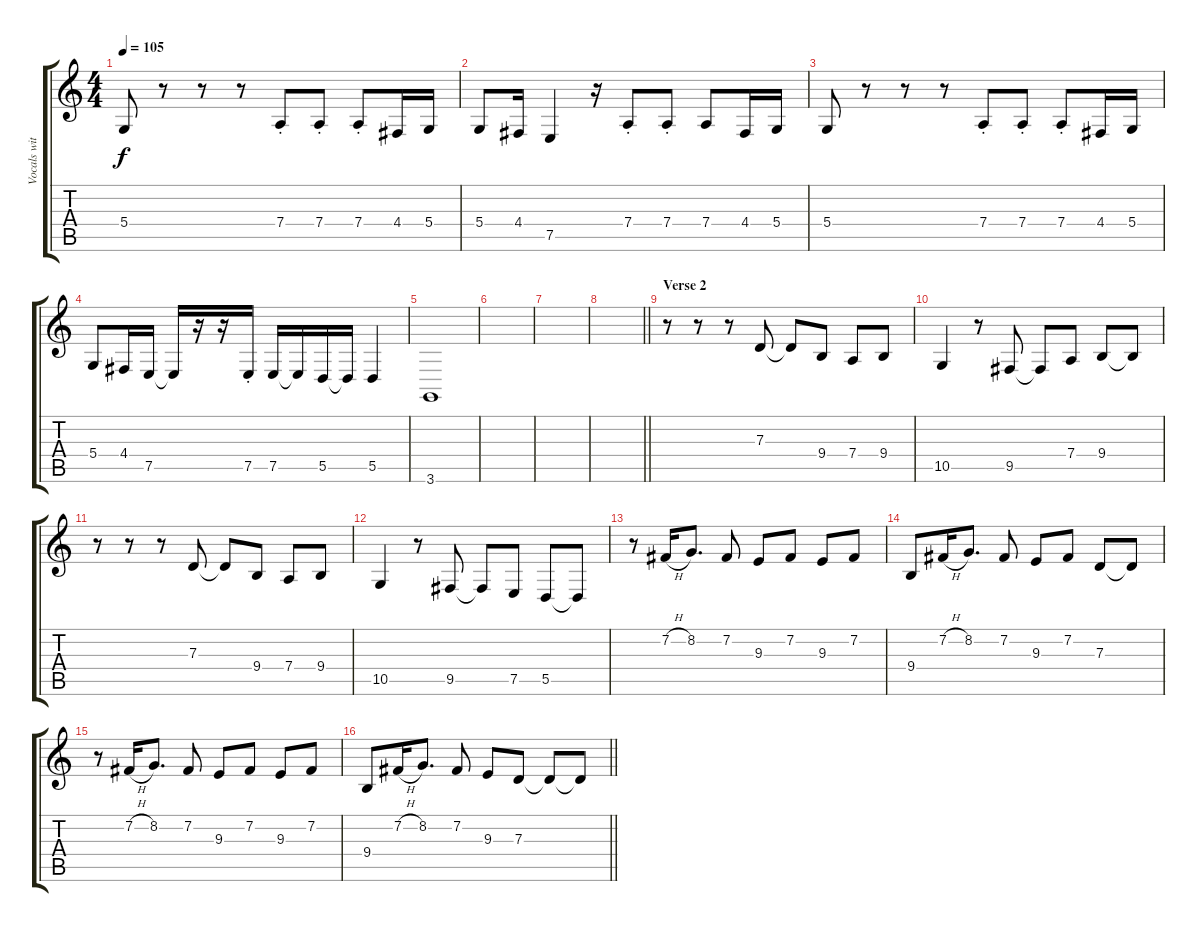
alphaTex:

\track ("Vocals with Lyrics" "Vocals wit") {instrument flute}
\staff {score tabs}
\tuning (E4 B3 G3 D3 A2 E2) {hide}
\ts (4 4)
\tempo 105
\clef g2
\ks c
5.4{t}.8{dy f} r.8 r.8 r.8 7.4{st}.8 7.4{st}.8 7.4{st}.8 4.4.16 5.4.16 |
5.4.8 4.4.16 7.5.4 r.16 7.4{st}.8 7.4{st}.8 7.4.8 4.4.16 5.4.16 |
5.4.8 r.8 r.8 r.8 7.4{st}.8 7.4{st}.8 7.4{st}.8 4.4.16 5.4.16 |
5.4.8 4.4.16 7.5.16 7.5{t}.16 r.16 r.16 7.5{st}.16 7.5.16 7.5{t}.16 5.5.16 5.5{t}.16 5.5.4 |
3.6.1 |
|
|
\barLineRight lightlight
|
\section ("" "Verse 2")
r.8 r.8 r.8 7.3.8 7.3{t}.8 9.4.8 7.4.8 9.4.8 |
10.5.4 r.8 9.5.8 9.5{t}.8 7.4.8 9.4.8 9.4{t}.8 |
r.8 r.8 r.8 7.3.8 7.3{t}.8 9.4.8 7.4.8 9.4.8 |
10.5.4 r.8 9.5.8 9.5{t}.8 7.5.8 5.5.8 5.5{t}.8 |
r.8 7.2{h}.16 8.2.8{d} 7.2.8 9.3.8 7.2.8 9.3.8 7.2.8 |
9.4.8 7.2{h}.16 8.2.8{d} 7.2.8 9.3.8 7.2.8 7.3.8 7.3{t}.8 |
r.8 7.2{h}.16 8.2.8{d} 7.2.8 9.3.8 7.2.8 9.3.8 7.2.8 |
\barLineRight lightlight
9.4.8 7.2{h}.16 8.2.8{d} 7.2.8 9.3.8 7.3.8 7.3{t}.8 7.3{t}.8
